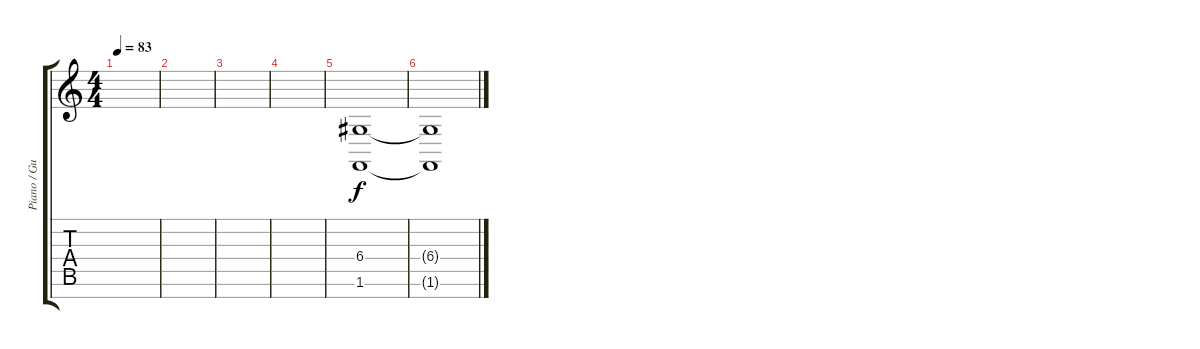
\track ("Piano / Guitar overdubs" "Piano / Gu") {instrument acousticgrandpiano}
\staff {score tabs}
\tuning (E4 B3 G3 D3 A2 E2 B1) {hide}
\ts (4 4)
\tempo 83
\clef g2
\ks c
|
|
|
|
(6.4 1.6).1{instrument acousticgrandpiano} |
(6.4{t} 1.6{t}).1
